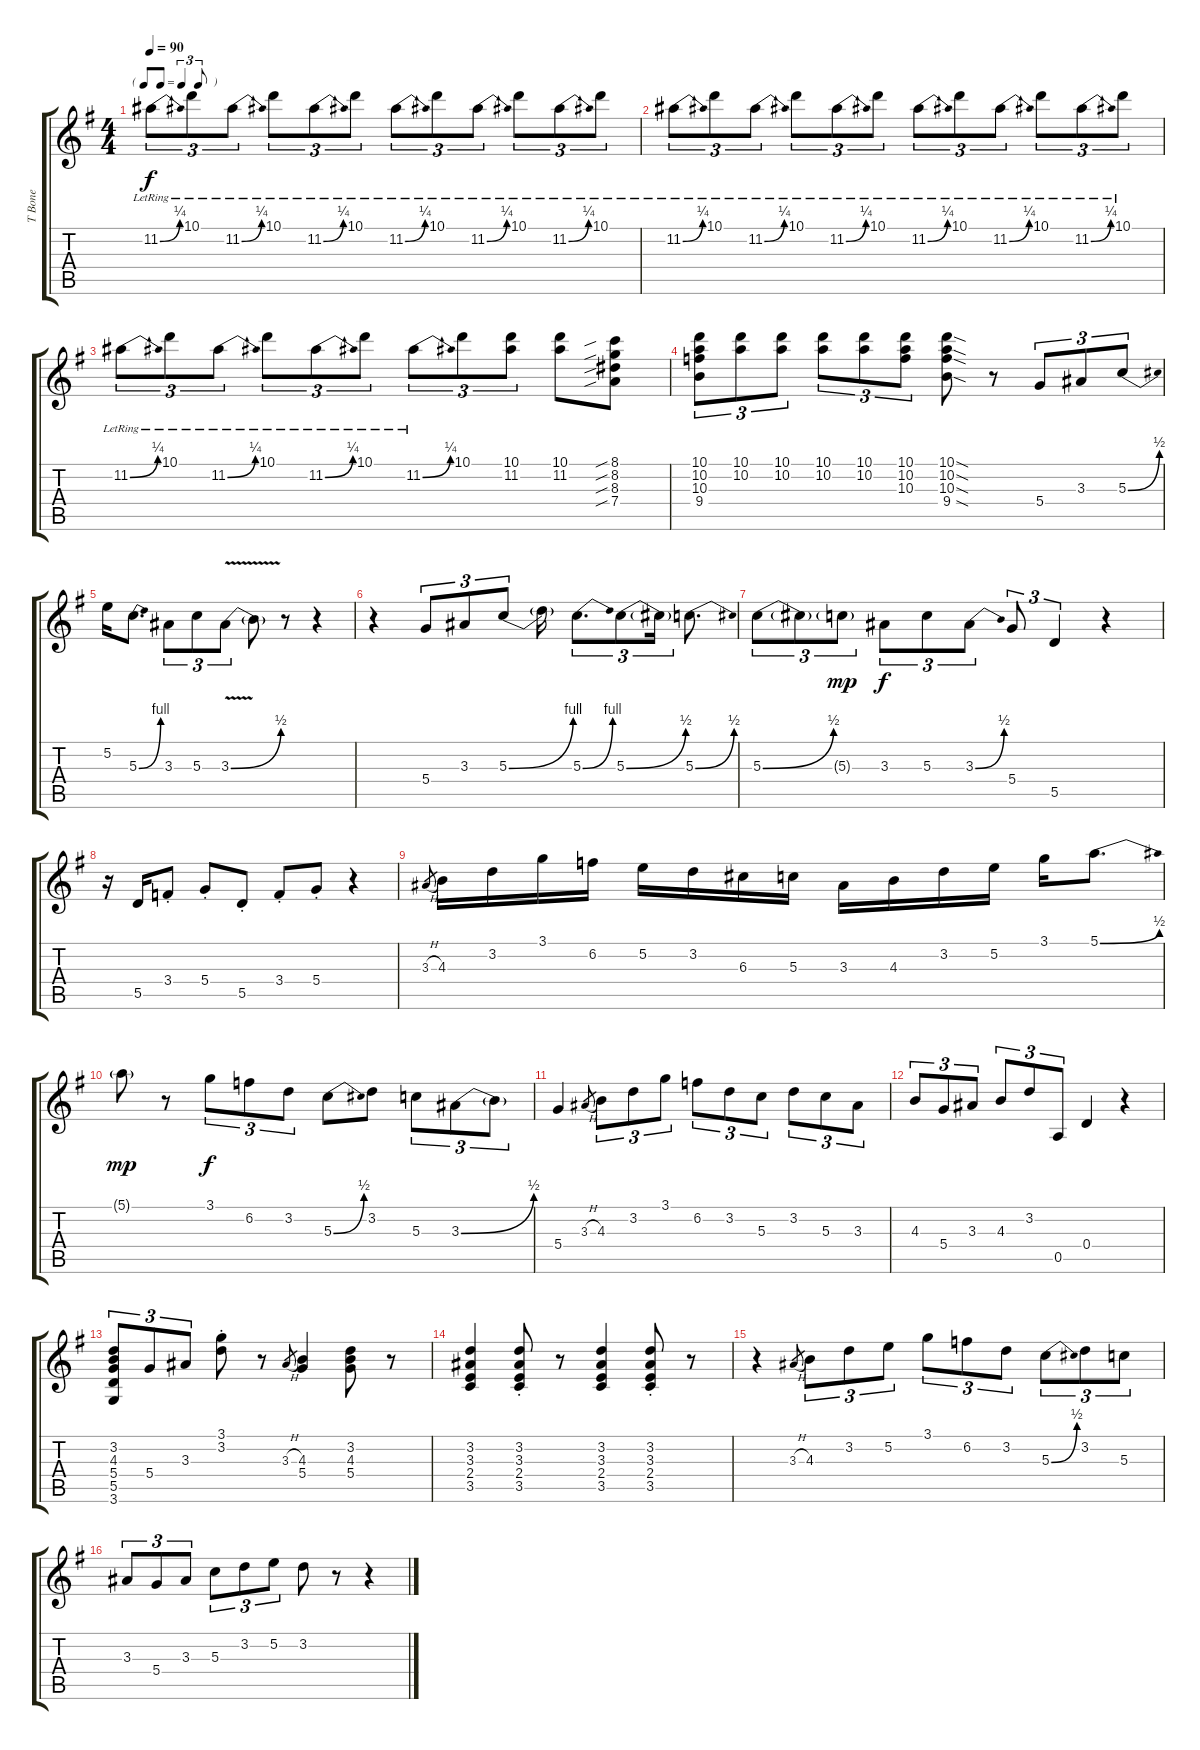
\track ("T Bone" "T Bone") {instrument electricguitarjazz}
\staff {score tabs}
\tuning (E4 B3 G3 D3 A2 E2) {hide}
\ts (4 4)
\tf triplet8th
\tempo 90
\clef g2
\ks g
11.2{be (bend 0 0 60 1) lr}.8{tu (3 2) dy f} 10.1{lr}.8{tu (3 2)} 11.2{be (bend 0 0 60 1) lr}.8{tu (3 2)} 10.1{lr}.8{tu (3 2)} 11.2{be (bend 0 0 60 1) lr}.8{tu (3 2)} 10.1{lr}.8{tu (3 2)} 11.2{be (bend 0 0 60 1) lr}.8{tu (3 2)} 10.1{lr}.8{tu (3 2)} 11.2{be (bend 0 0 60 1) lr}.8{tu (3 2)} 10.1{lr}.8{tu (3 2)} 11.2{be (bend 0 0 60 1) lr}.8{tu (3 2)} 10.1{lr}.8{tu (3 2)} |
11.2{be (bend 0 0 60 1) lr}.8{tu (3 2)} 10.1{lr}.8{tu (3 2)} 11.2{be (bend 0 0 60 1) lr}.8{tu (3 2)} 10.1{lr}.8{tu (3 2)} 11.2{be (bend 0 0 60 1) lr}.8{tu (3 2)} 10.1{lr}.8{tu (3 2)} 11.2{be (bend 0 0 60 1) lr}.8{tu (3 2)} 10.1{lr}.8{tu (3 2)} 11.2{be (bend 0 0 60 1) lr}.8{tu (3 2)} 10.1{lr}.8{tu (3 2)} 11.2{be (bend 0 0 60 1) lr}.8{tu (3 2)} 10.1{lr}.8{tu (3 2)} |
11.2{be (bend 0 0 60 1) lr}.8{tu (3 2)} 10.1{lr}.8{tu (3 2)} 11.2{be (bend 0 0 60 1) lr}.8{tu (3 2)} 10.1{lr}.8{tu (3 2)} 11.2{be (bend 0 0 60 1) lr}.8{tu (3 2)} 10.1{lr}.8{tu (3 2)} 11.2{be (bend 0 0 60 1) lr}.8{tu (3 2)} 10.1.8{tu (3 2)} (10.1 11.2).8{tu (3 2)} (10.1 11.2).8 (8.1{sib} 8.2{sib} 8.3{sib} 7.4{sib}).8 |
(10.1 10.2 10.3 9.4).8{tu (3 2)} (10.1 10.2).8{tu (3 2)} (10.1 10.2).8{tu (3 2)} (10.1 10.2).8{tu (3 2)} (10.1 10.2).8{tu (3 2)} (10.1 10.2 10.3).8{tu (3 2)} (10.1{sod} 10.2{sod} 10.3{sod} 9.4{sod}).8 r.8 5.4.8{tu (3 2)} 3.3.8{tu (3 2)} 5.3{be (bend 0 0 60 2)}.8{tu (3 2)} |
5.2.16 5.3{be (bend 0 0 60 4)}.8{d} 3.3.8{tu (3 2)} 5.3.8{tu (3 2)} 3.3{be (bend 0 0 60 2) v}.8{tu (3 2)} 3.3{t}.8 r.8 r.4 |
r.4 5.4.8{tu (3 2)} 3.3.8{tu (3 2)} 5.3{be (bend 0 0 60 4)}.8{tu (3 2)} 5.3{t}.16 5.3{be (bend 0 0 60 4)}.8{d tu (3 2)} 5.3{be (bend 0 0 60 2)}.8{tu (3 2)} 5.3{t}.16{tu (3 2)} 5.3{be (bend 0 0 60 2)}.8{d} |
5.3{be (bend 0 0 60 2)}.8{tu (3 2)} 5.3{t}.8{tu (3 2)} 5.3{g}.8{tu (3 2) dy mp} 3.3.8{tu (3 2) dy f} 5.3.8{tu (3 2)} 3.3{be (bend 0 0 60 2)}.8{tu (3 2)} 5.4.8{tu (3 2)} 5.5.4{tu (3 2)} r.4 |
r.16 5.5.16 3.4{st}.8 5.4{st}.8 5.5{st}.8 3.4{st}.8 5.4{st}.8 r.4 |
3.3{h}.8{gr} 4.3.16 3.2.16 3.1.16 6.2.16 5.2.16 3.2.16 6.3.16 5.3.16 3.3.16 4.3.16 3.2.16 5.2.16 3.1.16 5.1{be (bend 0 0 60 2)}.8{d} |
5.1{g}.8{dy mp} r.8 3.1.8{tu (3 2) dy f} 6.2.8{tu (3 2)} 3.2.8{tu (3 2)} 5.3{be (bend 0 0 60 2)}.8 3.2.8 5.3.8{tu (3 2)} 3.3{be (bend 0 0 60 2)}.8{tu (3 2)} 3.3{t}.8{tu (3 2)} |
5.4.4 3.3{h}.8{gr} 4.3.8{tu (3 2)} 3.2.8{tu (3 2)} 3.1.8{tu (3 2)} 6.2.8{tu (3 2)} 3.2.8{tu (3 2)} 5.3.8{tu (3 2)} 3.2.8{tu (3 2)} 5.3.8{tu (3 2)} 3.3.8{tu (3 2)} |
4.3.8{tu (3 2)} 5.4.8{tu (3 2)} 3.3.8{tu (3 2)} 4.3.8{tu (3 2)} 3.2.8{tu (3 2)} 0.5.8{tu (3 2)} 0.4.4 r.4 |
(3.2 4.3 5.4 5.5 3.6).8{tu (3 2)} 5.4.8{tu (3 2)} 3.3.8{tu (3 2)} (3.1{st} 3.2).8 r.8 3.3{h}.8{gr} (4.3 5.4).4 (3.2 4.3 5.4).8 r.8 |
(3.2 3.3 2.4 3.5).4 (3.2 3.3 2.4 3.5{st}).8 r.8 (3.2 3.3 2.4 3.5).4 (3.2 3.3 2.4 3.5{st}).8 r.8 |
r.4 3.3{h}.8{gr} 4.3.8{tu (3 2)} 3.2.8{tu (3 2)} 5.2.8{tu (3 2)} 3.1.8{tu (3 2)} 6.2.8{tu (3 2)} 3.2.8{tu (3 2)} 5.3{be (bend 0 0 60 2)}.8{tu (3 2)} 3.2.8{tu (3 2)} 5.3.8{tu (3 2)} |
3.3.8{tu (3 2)} 5.4.8{tu (3 2)} 3.3.8{tu (3 2)} 5.3.8{tu (3 2)} 3.2.8{tu (3 2)} 5.2.8{tu (3 2)} 3.2.8 r.8 r.4
